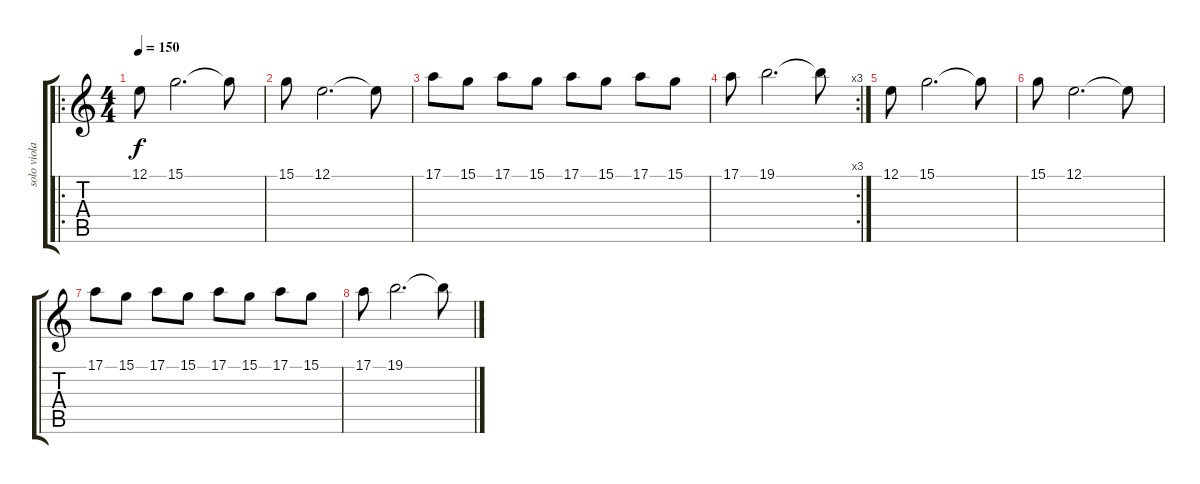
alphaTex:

\track ("solo viola" "solo viola") {instrument viola}
\staff {score tabs}
\tuning (E4 B3 G3 D3 A2 E2) {hide}
\ro
\ts (4 4)
\tempo 150
\clef g2
\ks c
12.1.8{dy f} 15.1.2{d} 15.1{t}.8 |
15.1.8 12.1.2{d} 12.1{t}.8 |
17.1.8 15.1.8 17.1.8 15.1.8 17.1.8 15.1.8 17.1.8 15.1.8 |
\rc 3
17.1.8 19.1.2{d} 19.1{t}.8 |
12.1.8 15.1.2{d} 15.1{t}.8 |
15.1.8 12.1.2{d} 12.1{t}.8 |
17.1.8 15.1.8 17.1.8 15.1.8 17.1.8 15.1.8 17.1.8 15.1.8 |
17.1.8 19.1.2{d} 19.1{t}.8
